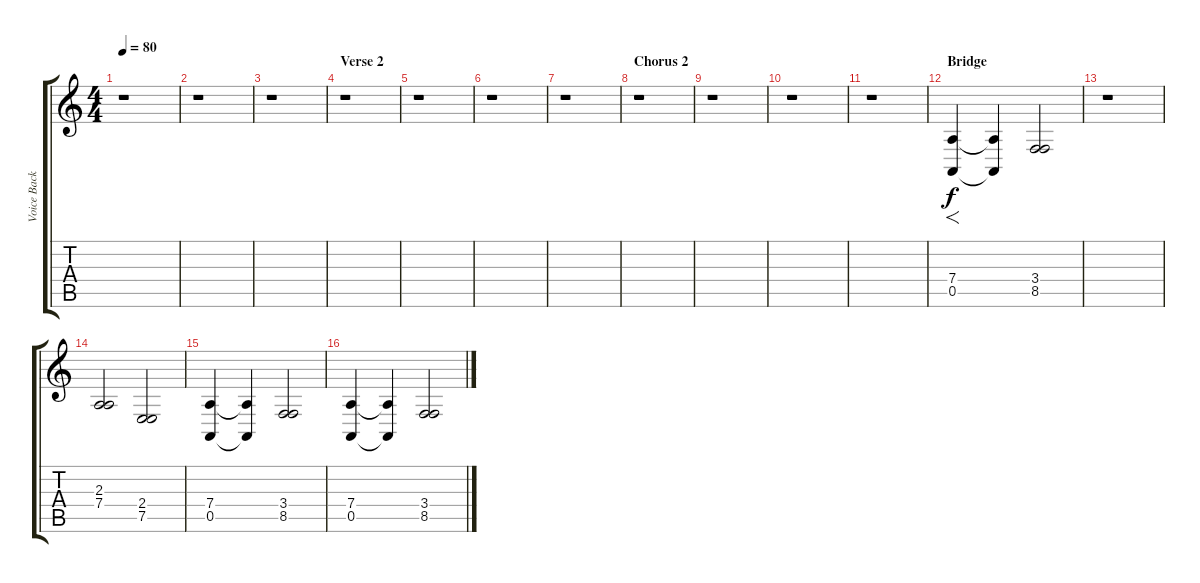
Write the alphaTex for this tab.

\track ("Voice Back" "Voice Back") {instrument choiraahs}
\staff {score tabs}
\tuning (E4 B3 G3 D3 A2 E2) {hide}
\ts (4 4)
\tempo 80
\clef g2
\ks c
r.1{dy f} |
r.1 |
r.1 |
\section ("" "Verse 2")
r.1 |
r.1 |
r.1 |
r.1 |
\section ("" "Chorus 2")
r.1 |
r.1 |
r.1 |
r.1 |
\section ("" "Bridge")
(7.4 0.5).4{f} (7.4{t} 0.5{t}).4 (3.4 8.5).2 |
r.1 |
(2.3 7.4).2 (2.4 7.5).2 |
(7.4 0.5).4 (7.4{t} 0.5{t}).4 (3.4 8.5).2 |
(7.4 0.5).4 (7.4{t} 0.5{t}).4 (3.4 8.5).2
